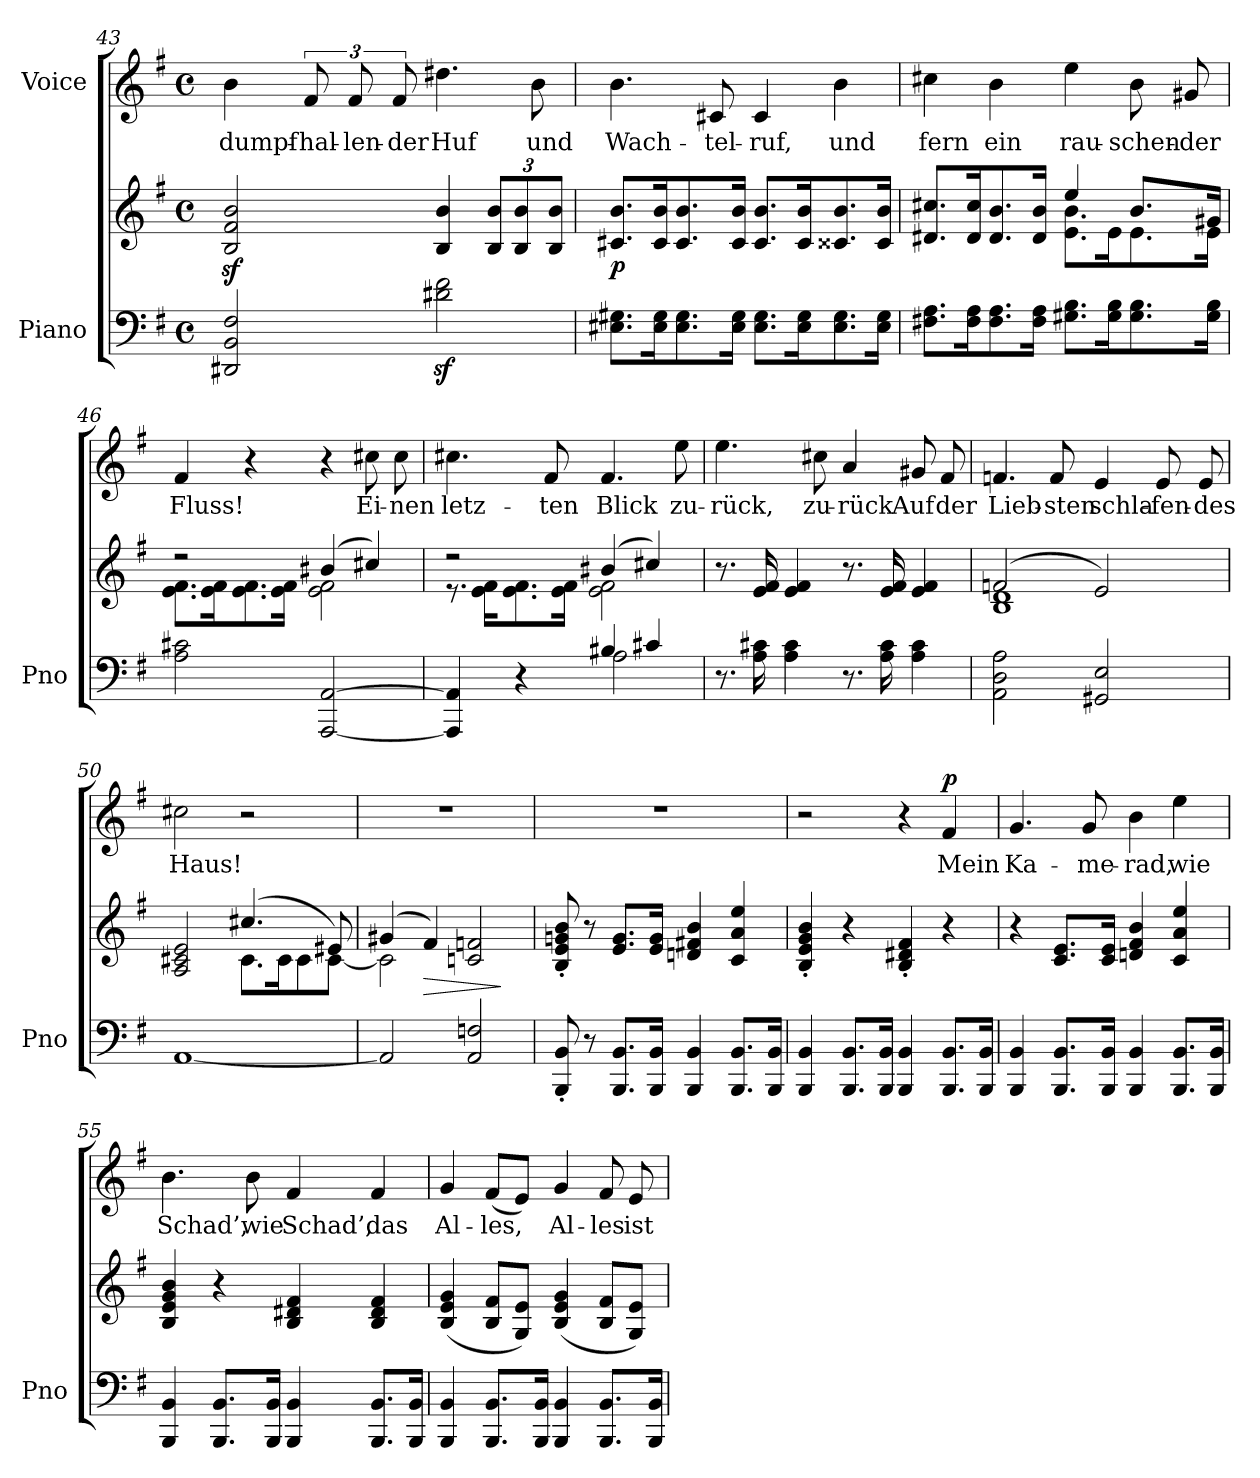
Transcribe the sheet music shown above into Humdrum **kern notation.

**kern	**kern	**dynam	**kern	**text	**dynam
*part2	*part2	*part2	*part1	*part1	*part1
*staff3	*staff2	*staff2/3	*staff1	*staff1	*staff1
*I"Piano	*	*	*I"Voice	*	*
*I'Pno	*	*	*	*	*
*clefF4	*clefG2	*	*clefG2	*	*
*k[f#]	*k[f#]	*	*k[f#]	*	*
*M4/4	*M4/4	*	*M4/4	*	*
*met(c)	*met(c)	*	*met(c)	*	*
=43	=43	=43	=43	=43	=43
2DD#X/ 2BB/ 2F#/	2B/z< 2f#/z< 2b/z<	.	4b\	dumpf-	.
.	.	.	12f#/	-hal-	.
.	.	.	12f#/	-len-	.
.	.	.	12f#/	-der	.
2d#X\z< 2f#\z<	4B/ 4b/	.	4.dd#X\	Huf	.
*	*Xbrackettup	*	*	*	*
.	12B/ 12b/L	.	.	.	.
.	12B/ 12b/	.	.	.	.
.	.	.	8b\	und	.
.	12B/ 12b/J	.	.	.	.
=44	=44	=44	=44	=44	=44
!	!	!LO:DY:b	!	!	!
8.E#X\ 8.G#X\L	8.c#X/ 8.b/L	p	4.b\	Wach-	.
16E#\ 16G#\K	16c#/ 16b/K	.	.	.	.
8.E#\ 8.G#\	8.c#/ 8.b/	.	.	.	.
.	.	.	8c#X/	-tel-	.
16E#\ 16G#\Jk	16c#/ 16b/Jk	.	.	.	.
8.E#\ 8.G#\L	8.c#/ 8.b/L	.	4c#/	-ruf,	.
16E#\ 16G#\K	16c#/ 16b/K	.	.	.	.
8.E#\ 8.G#\	8.c##X/ 8.b/	.	4b\	und	.
16E#\ 16G#\Jk	16c##/ 16b/Jk	.	.	.	.
=45	=45	=45	=45	=45	=45
*	*^	*	*	*	*
8.F#X\ 8.A\L	8.d#X/ 8.cc#X/L	2ryy	.	4cc#X\	fern	.
16F#\ 16A\K	16d#/ 16cc#/K	.	.	.	.	.
8.F#\ 8.A\	8.d#/ 8.b/	.	.	4b\	ein	.
16F#\ 16A\Jk	16d#/ 16b/Jk	.	.	.	.	.
8.G#X\ 8.B\L	4ee/	8.e\ 8.b\L	.	4ee\	rau-	.
16G#\ 16B\K	.	16e\K	.	.	.	.
8.G#\ 8.B\	8.b/L	8.e\	.	8b\	-schen-	.
.	.	.	.	8g#X/	-der	.
16G#\ 16B\Jk	16g#X/Jk	16e\Jk	.	.	.	.
=46	=46	=46	=46	=46	=46	=46
2A\ 2c#X\	2r	8.e\ 8.f#\L	.	4f#/	Fluss!	.
.	.	16e\ 16f#\K	.	.	.	.
.	.	8.e\ 8.f#\	.	4r	.	.
.	.	16e\ 16f#\Jk	.	.	.	.
[2AAA/ [2AA/	(4b#X/	2e\ 2f#\	.	4r	.	.
.	4cc#X/)	.	.	8cc#X\	Ei-	.
.	.	.	.	8cc#\	-nen	.
=47	=47	=47	=47	=47	=47	=47
*^	*	*	*	*	*	*
4AAA/] 4AA/]	2ryy	2r	8.r	.	4.cc#X\	letz-	.
.	.	.	16e\ 16f#\KL	.	.	.	.
4r	.	.	8.e\ 8.f#\	.	.	.	.
.	.	.	.	.	8f#/	-ten	.
.	.	.	16e\ 16f#\Jk	.	.	.	.
4B#X/	2A\	(4b#X/	2e\ 2f#\	.	4.f#/	Blick	.
4c#X/	.	4cc#X/)	.	.	.	.	.
.	.	.	.	.	8ee\	zu-	.
*v	*v	*	*	*	*	*	*
*	*v	*v	*	*	*	*
=48	=48	=48	=48	=48	=48
8.r	8.r	.	4.ee\	-rück,	.
16A\ 16c#X\	16e/ 16f#/	.	.	.	.
4A\ 4c#\	4e/ 4f#/	.	.	.	.
.	.	.	8cc#X\	zu-	.
8.r	8.r	.	4a/	-rück	.
16A\ 16c#\	16e/ 16f#/	.	.	.	.
4A\ 4c#\	4e/ 4f#/	.	8g#X/	Auf	.
.	.	.	8f#/	der	.
=49	=49	=49	=49	=49	=49
*	*^	*	*	*	*
2AA\ 2D\ 2A\	(2fn/	1B 1d	.	4.fn/	Lieb-	.
.	.	.	.	8f/	-sten	.
2GG#X/ 2E/	2e/)	.	.	4e/	schla-	.
.	.	.	.	8e/	-fen-	.
.	.	.	.	8e/	-des	.
=50	=50	=50	=50	=50	=50	=50
[1AA	2A/ 2c#X/ 2e/	2ryy	.	2cc#X\	Haus!	.
.	(4.cc#X/	8.c#\L	.	2r	.	.
.	.	16c#\K	.	.	.	.
.	.	8c#\	.	.	.	.
.	8e#X/)	[8c#\J	.	.	.	.
=51	=51	=51	=51	=51	=51	=51
2AA/]	(4g#X/	2c#\]	.	1r	.	.
!	!	!	!LO:HP:b	!	!	!
.	4f#/)	.	>	.	.	.
2AA/ 2Fn/	2cn/ 2fn/	2ryy	.	.	.	.
*	*v	*v	*	*	*	*
.	.	]	.	.	.
=52	=52	=52	=52	=52	=52
8BBB/' 8BB/'	8B/' 8e/' 8gn/' 8b/'	.	1r	.	.
8r	8r	.	.	.	.
8.BBB/ 8.BB/L	8.e/ 8.g/L	.	.	.	.
16BBB/ 16BB/Jk	16e/ 16g/Jk	.	.	.	.
4BBB/ 4BB/	4dn/ 4f#X/ 4b/	.	.	.	.
8.BBB/ 8.BB/L	4c/ 4a/ 4ee/	.	.	.	.
16BBB/ 16BB/Jk	.	.	.	.	.
=53	=53	=53	=53	=53	=53
4BBB/ 4BB/	4B/' 4e/' 4g/' 4b/'	.	2r	.	.
8.BBB/ 8.BB/L	4r	.	.	.	.
16BBB/ 16BB/Jk	.	.	.	.	.
4BBB/ 4BB/	4B/' 4d#X/' 4f#/'	.	4r	.	.
!	!	!	!	!	!LO:DY:a
8.BBB/ 8.BB/L	4r	.	4f#/	Mein	p
16BBB/ 16BB/Jk	.	.	.	.	.
=54	=54	=54	=54	=54	=54
4BBB/ 4BB/	4r	.	4.g/	Ka-	.
8.BBB/ 8.BB/L	8.c/ 8.e/L	.	.	.	.
.	.	.	8g/	-me-	.
16BBB/ 16BB/Jk	16c/ 16e/Jk	.	.	.	.
4BBB/ 4BB/	4dn/ 4f#/ 4b/	.	4b\	-rad,	.
8.BBB/ 8.BB/L	4c/ 4a/ 4ee/	.	4ee\	wie	.
16BBB/ 16BB/Jk	.	.	.	.	.
=55	=55	=55	=55	=55	=55
4BBB/ 4BB/	4B/ 4e/ 4g/ 4b/	.	4.b\	Schad’,	.
8.BBB/ 8.BB/L	4r	.	.	.	.
.	.	.	8b\	wie	.
16BBB/ 16BB/Jk	.	.	.	.	.
4BBB/ 4BB/	4B/ 4d#X/ 4f#/	.	4f#/	Schad’,	.
8.BBB/ 8.BB/L	4B/ 4d#/ 4f#/	.	4f#/	das	.
16BBB/ 16BB/Jk	.	.	.	.	.
=56	=56	=56	=56	=56	=56
4BBB/ 4BB/	(>4B/ 4e/ 4g/	.	4g/	Al-	.
8.BBB/ 8.BB/L	8B/ 8f#/L	.	(8f#/L	-les,	.
.	8G/ 8e/J)	.	8e/J)	.	.
16BBB/ 16BB/Jk	.	.	.	.	.
4BBB/ 4BB/	(>4B/ 4e/ 4g/	.	4g/	Al-	.
8.BBB/ 8.BB/L	8B/ 8f#/L	.	8f#/	-les	.
.	8G/ 8e/J)	.	8e/	ist	.
16BBB/ 16BB/Jk	.	.	.	.	.
=	=	=	=	=	=
*-	*-	*-	*-	*-	*-
